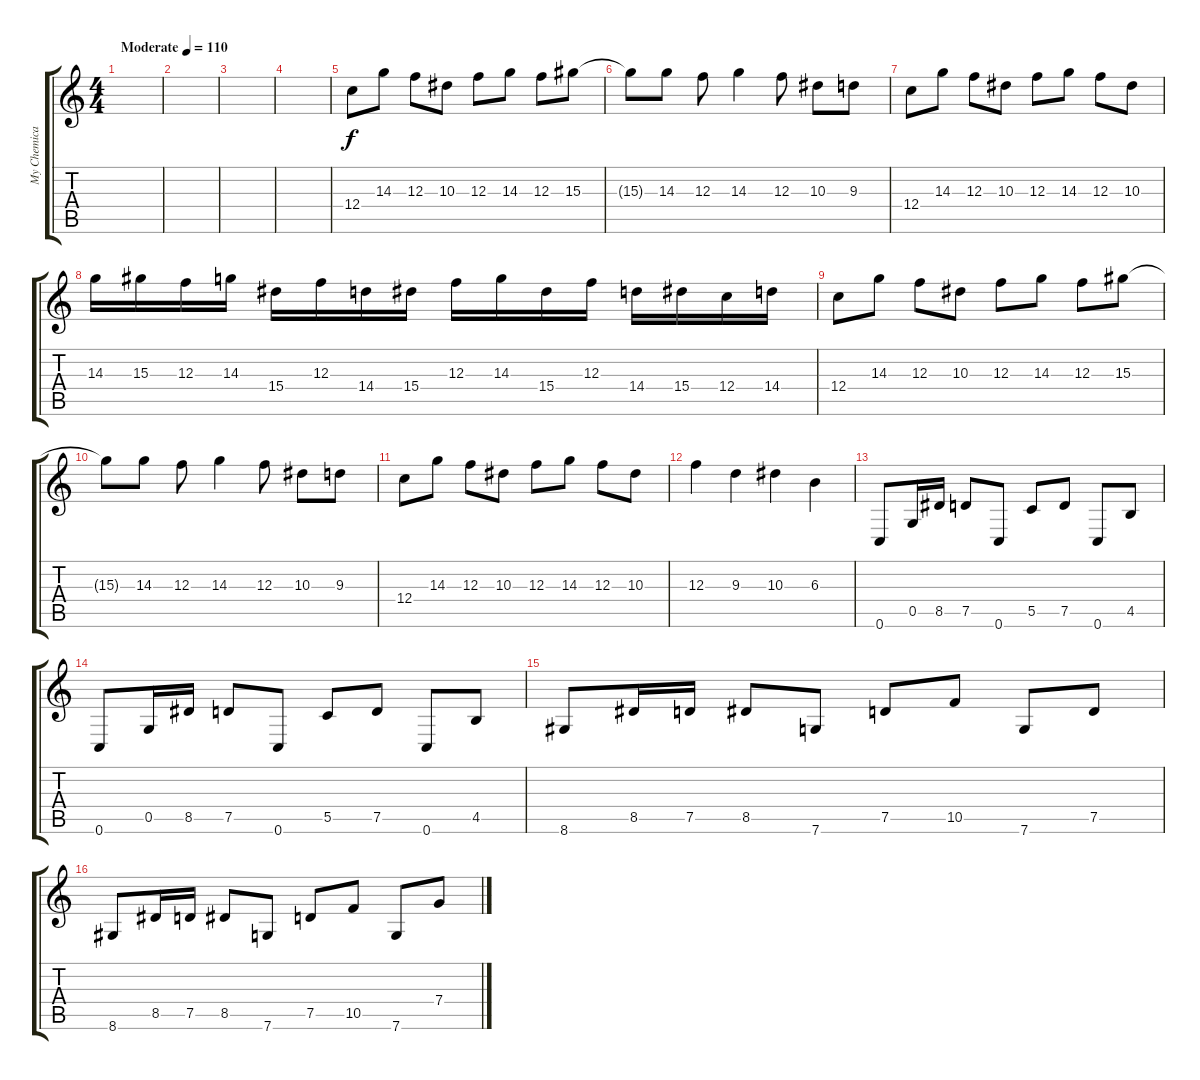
\track ("My Chemical Kevin" "My Chemica") {instrument overdrivenguitar}
\staff {score tabs}
\tuning (D4 A3 F3 C3 G2 C2) {hide}
\ts (4 4)
\tempo (110 "Moderate")
\clef g2
\ks c
|
|
|
|
12.4.8 14.3.8 12.3.8 10.3.8 12.3.8 14.3.8 12.3.8 15.3.8 |
15.3{t}.8 14.3.8 12.3.8 14.3.4 12.3.8 10.3.8 9.3.8 |
12.4.8 14.3.8 12.3.8 10.3.8 12.3.8 14.3.8 12.3.8 10.3.8 |
14.3.16 15.3.16 12.3.16 14.3.16 15.4.16 12.3.16 14.4.16 15.4.16 12.3.16 14.3.16 15.4.16 12.3.16 14.4.16 15.4.16 12.4.16 14.4.16 |
12.4.8 14.3.8 12.3.8 10.3.8 12.3.8 14.3.8 12.3.8 15.3.8 |
15.3{t}.8 14.3.8 12.3.8 14.3.4 12.3.8 10.3.8 9.3.8 |
12.4.8 14.3.8 12.3.8 10.3.8 12.3.8 14.3.8 12.3.8 10.3.8 |
12.3.4 9.3.4 10.3.4 6.3.4 |
0.6.8 0.5.16 8.5.16 7.5.8 0.6.8 5.5.8 7.5.8 0.6.8 4.5.8 |
0.6.8 0.5.16 8.5.16 7.5.8 0.6.8 5.5.8 7.5.8 0.6.8 4.5.8 |
8.6.8 8.5.16 7.5.16 8.5.8 7.6.8 7.5.8 10.5.8 7.6.8 7.5.8 |
8.6.8 8.5.16 7.5.16 8.5.8 7.6.8 7.5.8 10.5.8 7.6.8 7.4.8
